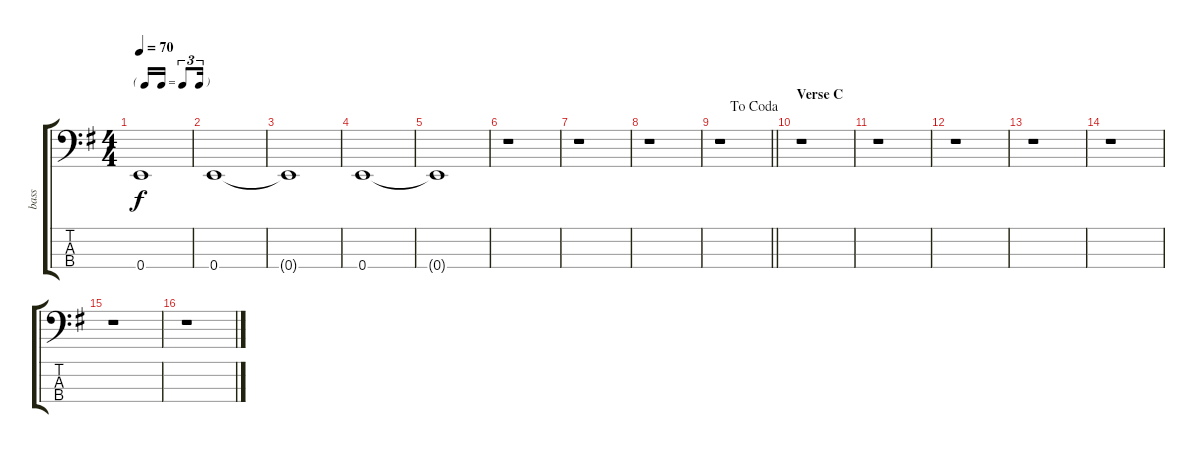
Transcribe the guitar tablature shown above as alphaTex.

\track ("bass" "bass") {solo instrument electricbasspick}
\staff {score tabs}
\tuning (G2 D2 A1 E1) {hide}
\ts (4 4)
\tf triplet16th
\tempo 70
\clef f4
\ks g
0.4{t}.1{dy f} |
0.4.1 |
0.4{t}.1 |
0.4.1 |
0.4{t}.1 |
r.1 |
r.1 |
r.1 |
\jump dacoda
\barLineRight lightlight
r.1 |
\section ("" "Verse C")
r.1 |
r.1 |
r.1 |
r.1 |
r.1 |
r.1 |
r.1
